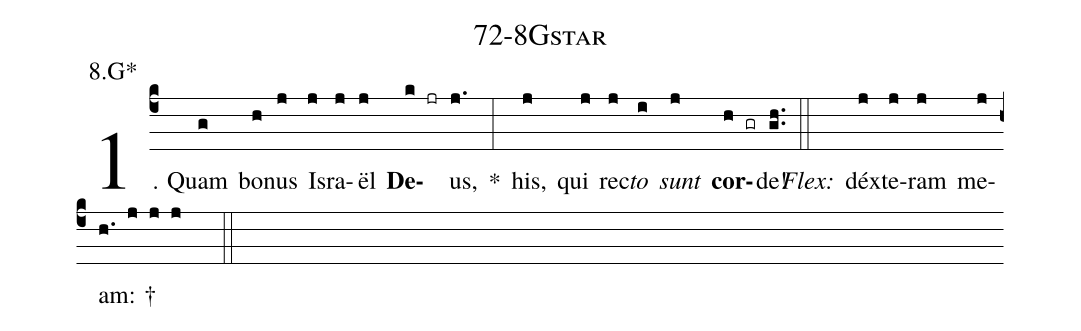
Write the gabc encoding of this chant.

name: 72-8Gstar;
annotation: 8.G*;
%%
(c4)1. Quam(g) bo(h)nus(j) Is(j)ra(j)ël(j) <b>De</b>(k jr)us,(j.) *(:) his,(j) qui(j) rec(j)<i>to</i>(i) <i>sunt</i>(j) <b>cor</b>(h gr)de!(gh..) (::)
<i>Flex:</i>()  déx(j)te(j)ram(j) me(j)am: †(h. j j j  ::)
